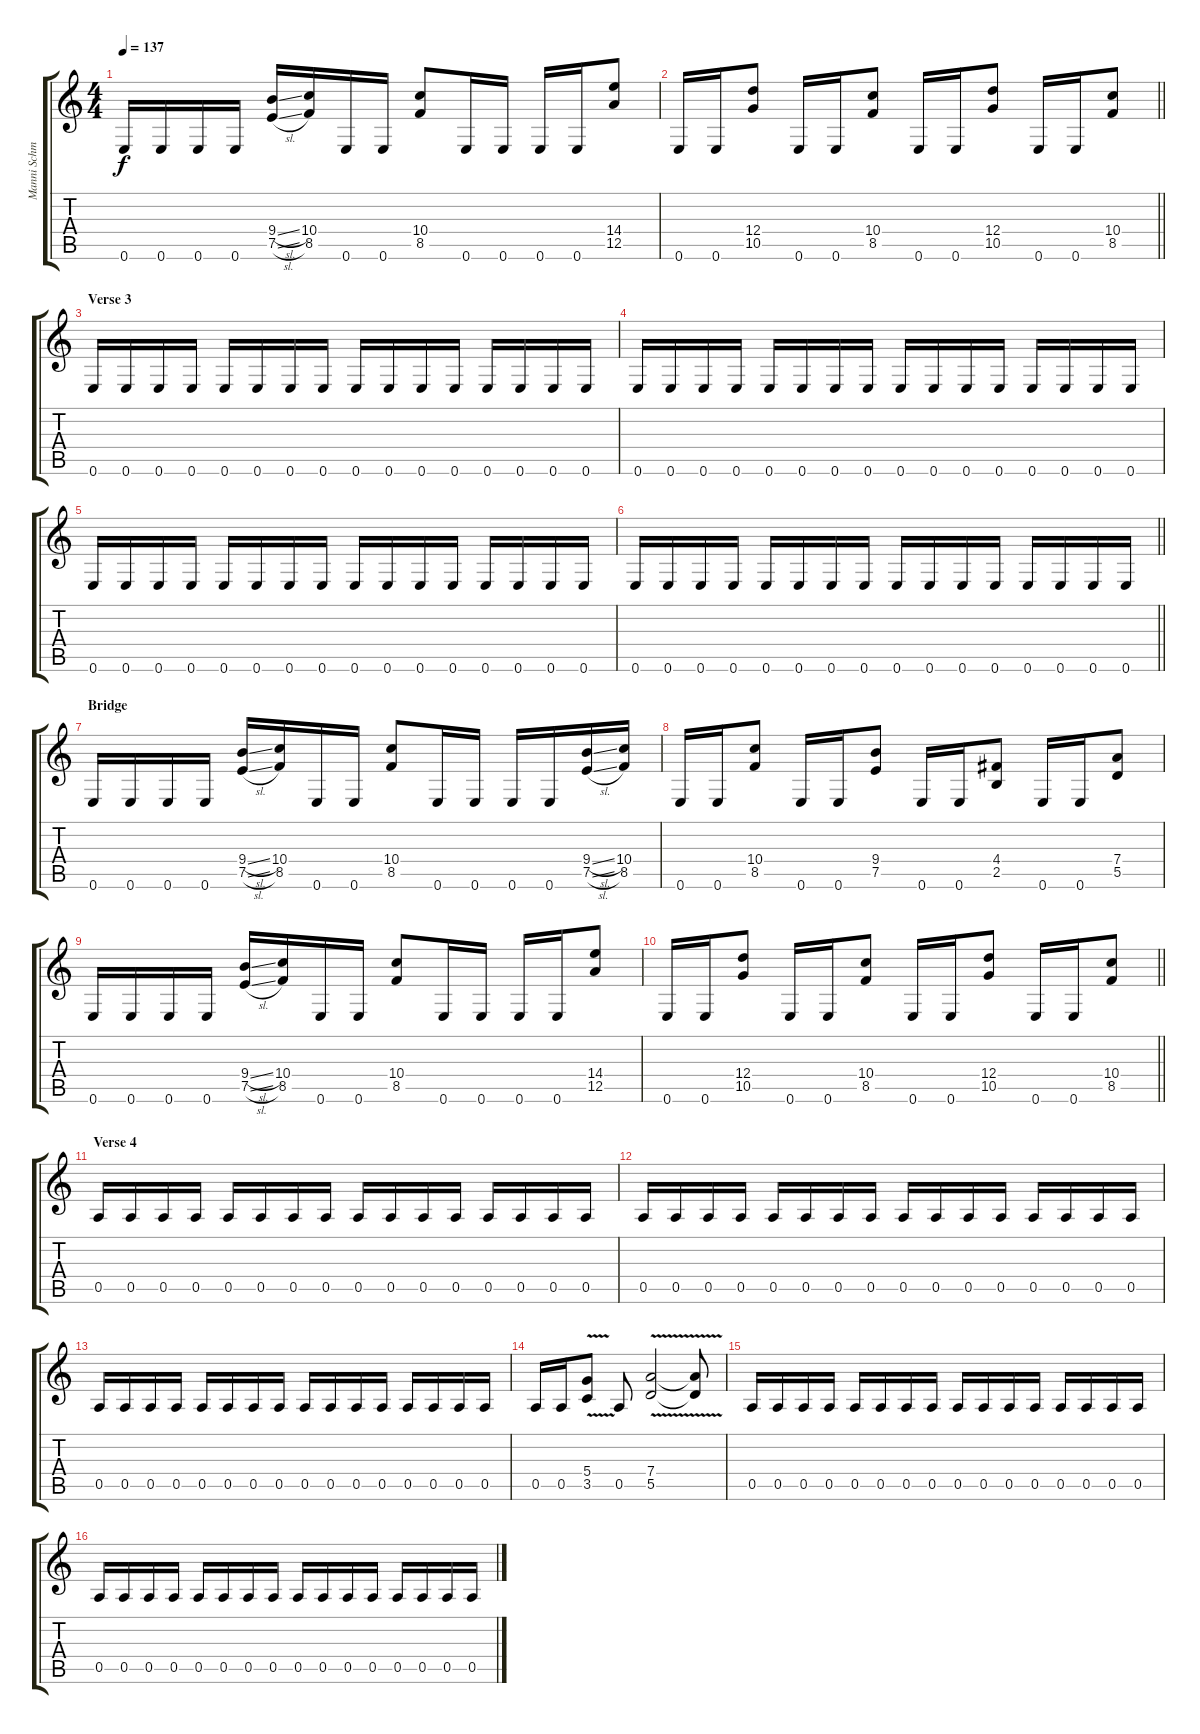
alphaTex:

\track ("Manni Schmidt" "Manni Schm") {instrument distortionguitar}
\staff {score tabs}
\tuning (E4 B3 G3 D3 A2 E2) {hide}
\ts (4 4)
\tempo 137
\clef g2
\ks c
0.6.16{dy f} 0.6.16 0.6.16 0.6.16 (9.4{sl} 7.5{sl}).16 (10.4 8.5).16 0.6.16 0.6.16 (10.4 8.5).8 0.6.16 0.6.16 0.6.16 0.6.16 (14.4 12.5).8 |
\barLineRight lightlight
0.6.16 0.6.16 (12.4 10.5).8 0.6.16 0.6.16 (10.4 8.5).8 0.6.16 0.6.16 (12.4 10.5).8 0.6.16 0.6.16 (10.4 8.5).8 |
\section ("" "Verse 3")
0.6.16 0.6.16 0.6.16 0.6.16 0.6.16 0.6.16 0.6.16 0.6.16 0.6.16 0.6.16 0.6.16 0.6.16 0.6.16 0.6.16 0.6.16 0.6.16 |
0.6.16 0.6.16 0.6.16 0.6.16 0.6.16 0.6.16 0.6.16 0.6.16 0.6.16 0.6.16 0.6.16 0.6.16 0.6.16 0.6.16 0.6.16 0.6.16 |
0.6.16 0.6.16 0.6.16 0.6.16 0.6.16 0.6.16 0.6.16 0.6.16 0.6.16 0.6.16 0.6.16 0.6.16 0.6.16 0.6.16 0.6.16 0.6.16 |
\barLineRight lightlight
0.6.16 0.6.16 0.6.16 0.6.16 0.6.16 0.6.16 0.6.16 0.6.16 0.6.16 0.6.16 0.6.16 0.6.16 0.6.16 0.6.16 0.6.16 0.6.16 |
\section ("" "Bridge")
0.6.16 0.6.16 0.6.16 0.6.16 (9.4{sl} 7.5{sl}).16 (10.4 8.5).16 0.6.16 0.6.16 (10.4 8.5).8 0.6.16 0.6.16 0.6.16 0.6.16 (9.4{sl} 7.5{sl}).16 (10.4 8.5).16 |
0.6.16 0.6.16 (10.4 8.5).8 0.6.16 0.6.16 (9.4 7.5).8 0.6.16 0.6.16 (4.4 2.5).8 0.6.16 0.6.16 (7.4 5.5).8 |
0.6.16 0.6.16 0.6.16 0.6.16 (9.4{sl} 7.5{sl}).16 (10.4 8.5).16 0.6.16 0.6.16 (10.4 8.5).8 0.6.16 0.6.16 0.6.16 0.6.16 (14.4 12.5).8 |
\barLineRight lightlight
0.6.16 0.6.16 (12.4 10.5).8 0.6.16 0.6.16 (10.4 8.5).8 0.6.16 0.6.16 (12.4 10.5).8 0.6.16 0.6.16 (10.4 8.5).8 |
\section ("" "Verse 4")
0.5.16 0.5.16 0.5.16 0.5.16 0.5.16 0.5.16 0.5.16 0.5.16 0.5.16 0.5.16 0.5.16 0.5.16 0.5.16 0.5.16 0.5.16 0.5.16 |
0.5.16 0.5.16 0.5.16 0.5.16 0.5.16 0.5.16 0.5.16 0.5.16 0.5.16 0.5.16 0.5.16 0.5.16 0.5.16 0.5.16 0.5.16 0.5.16 |
0.5.16 0.5.16 0.5.16 0.5.16 0.5.16 0.5.16 0.5.16 0.5.16 0.5.16 0.5.16 0.5.16 0.5.16 0.5.16 0.5.16 0.5.16 0.5.16 |
0.5.16 0.5.16 (5.4{v} 3.5{v}).8 0.5.8 (7.4{v} 5.5{v}).2 (7.4{t} 5.5{t}).8 |
0.5.16 0.5.16 0.5.16 0.5.16 0.5.16 0.5.16 0.5.16 0.5.16 0.5.16 0.5.16 0.5.16 0.5.16 0.5.16 0.5.16 0.5.16 0.5.16 |
0.5.16 0.5.16 0.5.16 0.5.16 0.5.16 0.5.16 0.5.16 0.5.16 0.5.16 0.5.16 0.5.16 0.5.16 0.5.16 0.5.16 0.5.16 0.5.16
